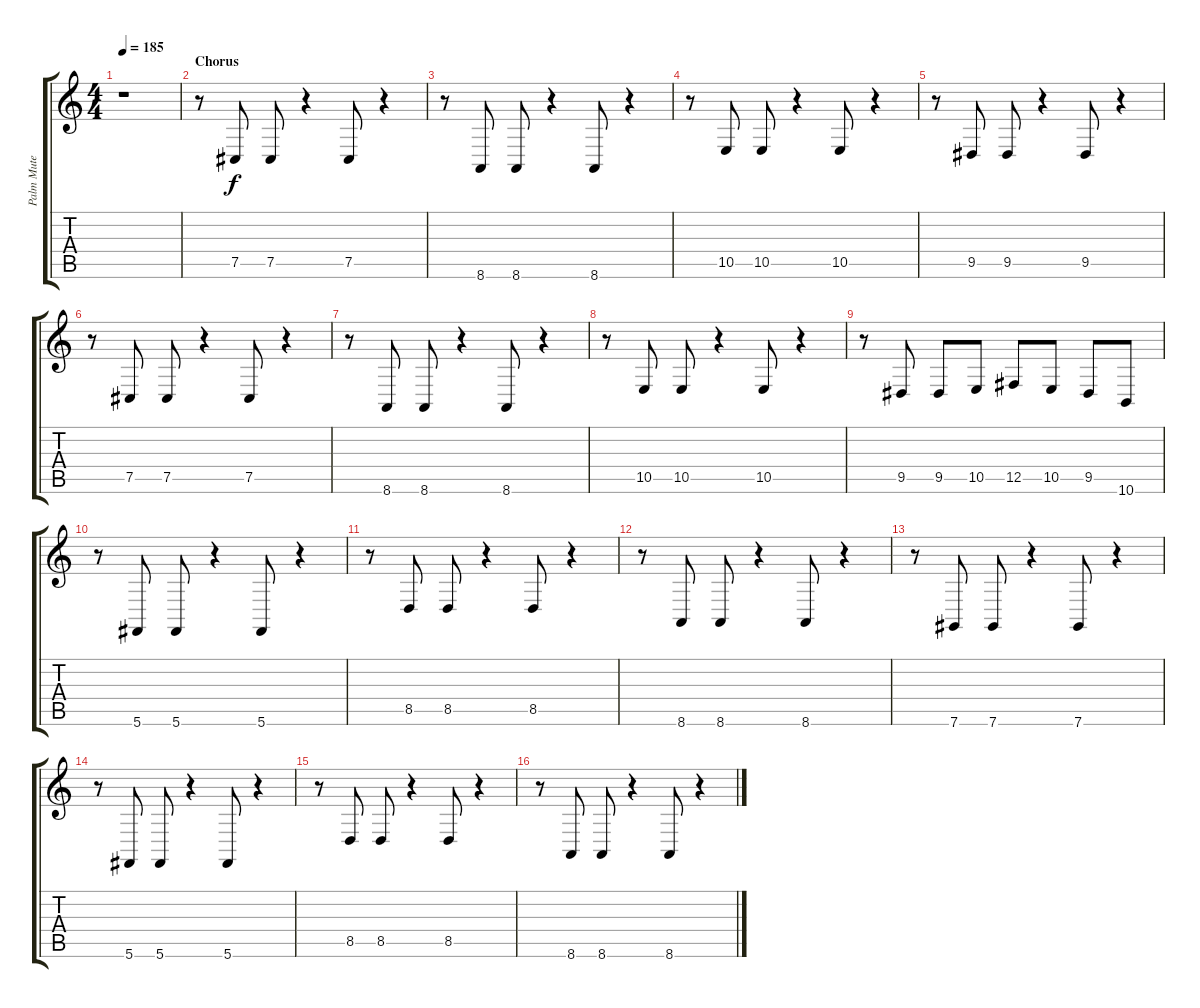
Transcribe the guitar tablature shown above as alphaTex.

\track ("Palm Mute Boosted" "Palm Mute ") {instrument violin}
\staff {score tabs}
\tuning (Db4 Ab3 E3 B2 Gb2 Db2) {hide}
\ts (4 4)
\tempo 185
\clef g2
\ks c
r.1{dy f} |
\section ("" "Chorus")
r.8 7.5.8 7.5.8 r.4 7.5.8 r.4 |
r.8 8.6.8 8.6.8 r.4 8.6.8 r.4 |
r.8 10.5.8 10.5.8 r.4 10.5.8 r.4 |
r.8 9.5.8 9.5.8 r.4 9.5.8 r.4 |
r.8 7.5.8 7.5.8 r.4 7.5.8 r.4 |
r.8 8.6.8 8.6.8 r.4 8.6.8 r.4 |
r.8 10.5.8 10.5.8 r.4 10.5.8 r.4 |
r.8 9.5.8 9.5.8 10.5.8 12.5.8 10.5.8 9.5.8 10.6.8 |
r.8 5.6.8 5.6.8 r.4 5.6.8 r.4 |
r.8 8.5.8 8.5.8 r.4 8.5.8 r.4 |
r.8 8.6.8 8.6.8 r.4 8.6.8 r.4 |
r.8 7.6.8 7.6.8 r.4 7.6.8 r.4 |
r.8 5.6.8 5.6.8 r.4 5.6.8 r.4 |
r.8 8.5.8 8.5.8 r.4 8.5.8 r.4 |
r.8 8.6.8 8.6.8 r.4 8.6.8 r.4
